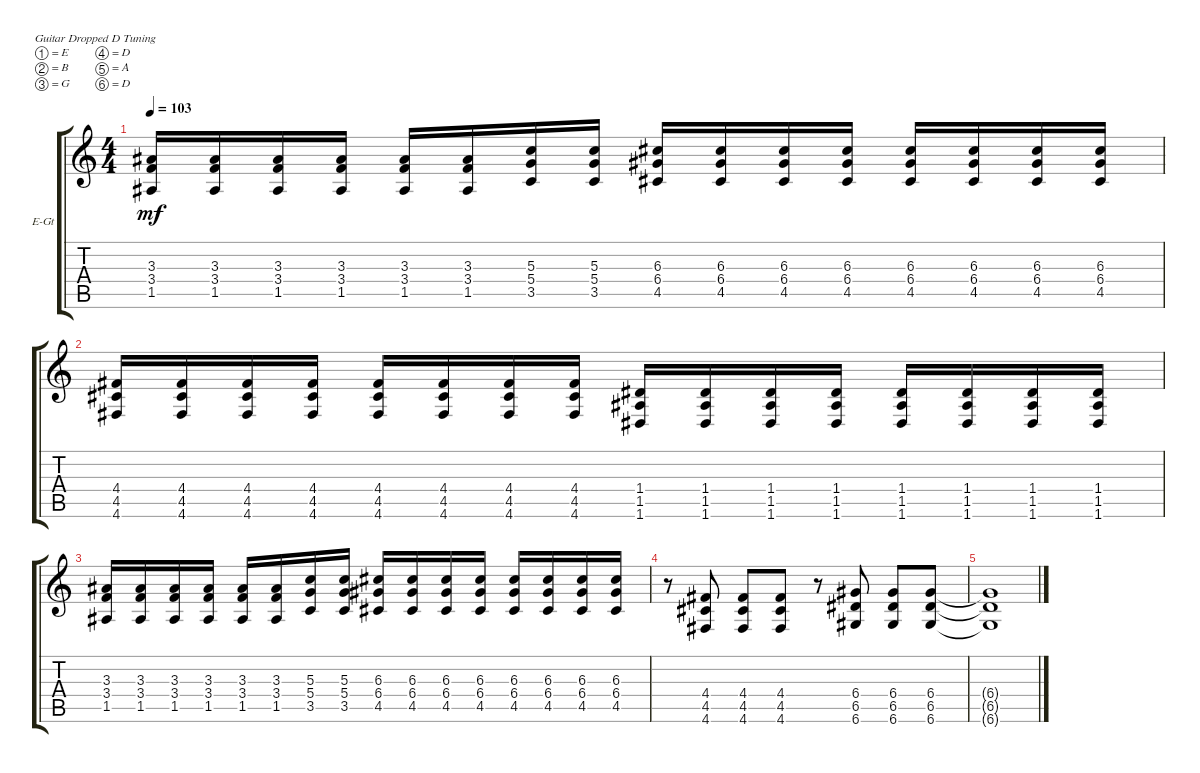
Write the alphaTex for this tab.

\defaultSystemsLayout 4
\bracketExtendMode groupsimilarinstruments
\firstSystemTrackNameOrientation horizontal
\otherSystemsTrackNameOrientation horizontal
\track ("Electric Guitar" "E-Gt") {instrument overdrivenguitar}
\staff {score tabs}
\tuning (E4 B3 G3 D3 A2 D2)
\ts (4 4)
\tempo 103
\clef g2
\ks c
(1.5 3.4 3.3).16{dy mf} (1.5 3.4 3.3).16 (1.5 3.4 3.3).16 (1.5 3.4 3.3).16 (1.5 3.4 3.3).16 (1.5 3.4 3.3).16 (3.5 5.4 5.3).16 (3.5 5.4 5.3).16 (4.5 6.4 6.3).16 (4.5 6.4 6.3).16 (4.5 6.4 6.3).16 (4.5 6.4 6.3).16 (4.5 6.4 6.3).16 (4.5 6.4 6.3).16 (4.5 6.4 6.3).16 (4.5 6.4 6.3).16 |
(4.6 4.5 4.4).16 (4.6 4.5 4.4).16 (4.6 4.5 4.4).16 (4.6 4.5 4.4).16 (4.6 4.5 4.4).16 (4.6 4.5 4.4).16 (4.6 4.5 4.4).16 (4.6 4.5 4.4).16 (1.6 1.5 1.4).16 (1.6 1.5 1.4).16 (1.6 1.5 1.4).16 (1.6 1.5 1.4).16 (1.6 1.5 1.4).16 (1.6 1.5 1.4).16 (1.6 1.5 1.4).16 (1.6 1.5 1.4).16 |
(1.5 3.4 3.3).16 (1.5 3.4 3.3).16 (1.5 3.4 3.3).16 (1.5 3.4 3.3).16 (1.5 3.4 3.3).16 (1.5 3.4 3.3).16 (3.5 5.4 5.3).16 (3.5 5.4 5.3).16 (4.5 6.4 6.3).16 (4.5 6.4 6.3).16 (4.5 6.4 6.3).16 (4.5 6.4 6.3).16 (4.5 6.4 6.3).16 (4.5 6.4 6.3).16 (4.5 6.4 6.3).16 (4.5 6.4 6.3).16 |
r.8 (4.6 4.5 4.4).8 (4.6 4.4 4.5).8 (4.6 4.5 4.4).8 r.8 (6.6 6.4 6.5).8 (6.6 6.5 6.4).8 (6.6 6.4 6.5).8 |
(6.6{t} 6.5{t} 6.4{t}).1
